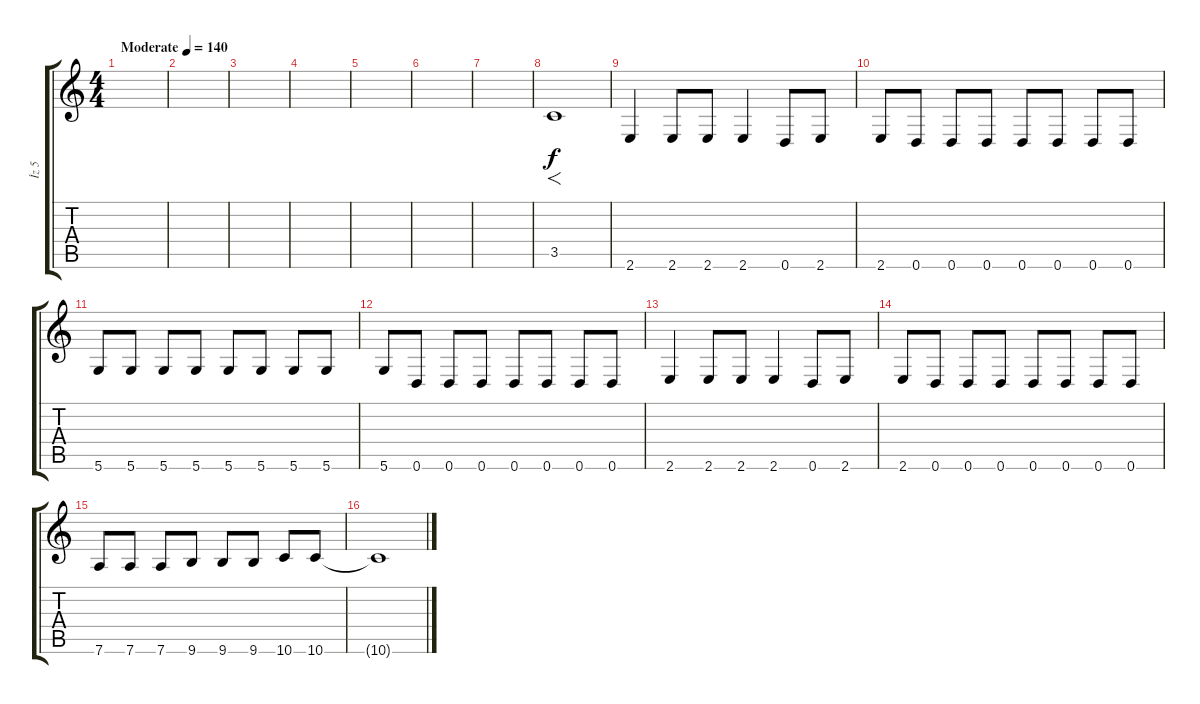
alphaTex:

\track ("İz 5" "İz 5") {instrument electricbassfinger}
\staff {score tabs}
\tuning (E4 B3 G3 D3 A2 D2) {hide}
\ts (4 4)
\tempo (140 "Moderate")
\clef g2
\ks c
|
|
|
|
|
|
|
3.5.1{f} |
2.6.4 2.6.8 2.6.8 2.6.4 0.6.8 2.6.8 |
2.6.8 0.6.8 0.6.8 0.6.8 0.6.8 0.6.8 0.6.8 0.6.8 |
5.6.8 5.6.8 5.6.8 5.6.8 5.6.8 5.6.8 5.6.8 5.6.8 |
5.6.8 0.6.8 0.6.8 0.6.8 0.6.8 0.6.8 0.6.8 0.6.8 |
2.6.4 2.6.8 2.6.8 2.6.4 0.6.8 2.6.8 |
2.6.8 0.6.8 0.6.8 0.6.8 0.6.8 0.6.8 0.6.8 0.6.8 |
7.6.8 7.6.8 7.6.8 9.6.8 9.6.8 9.6.8 10.6.8 10.6.8 |
10.6{t}.1
